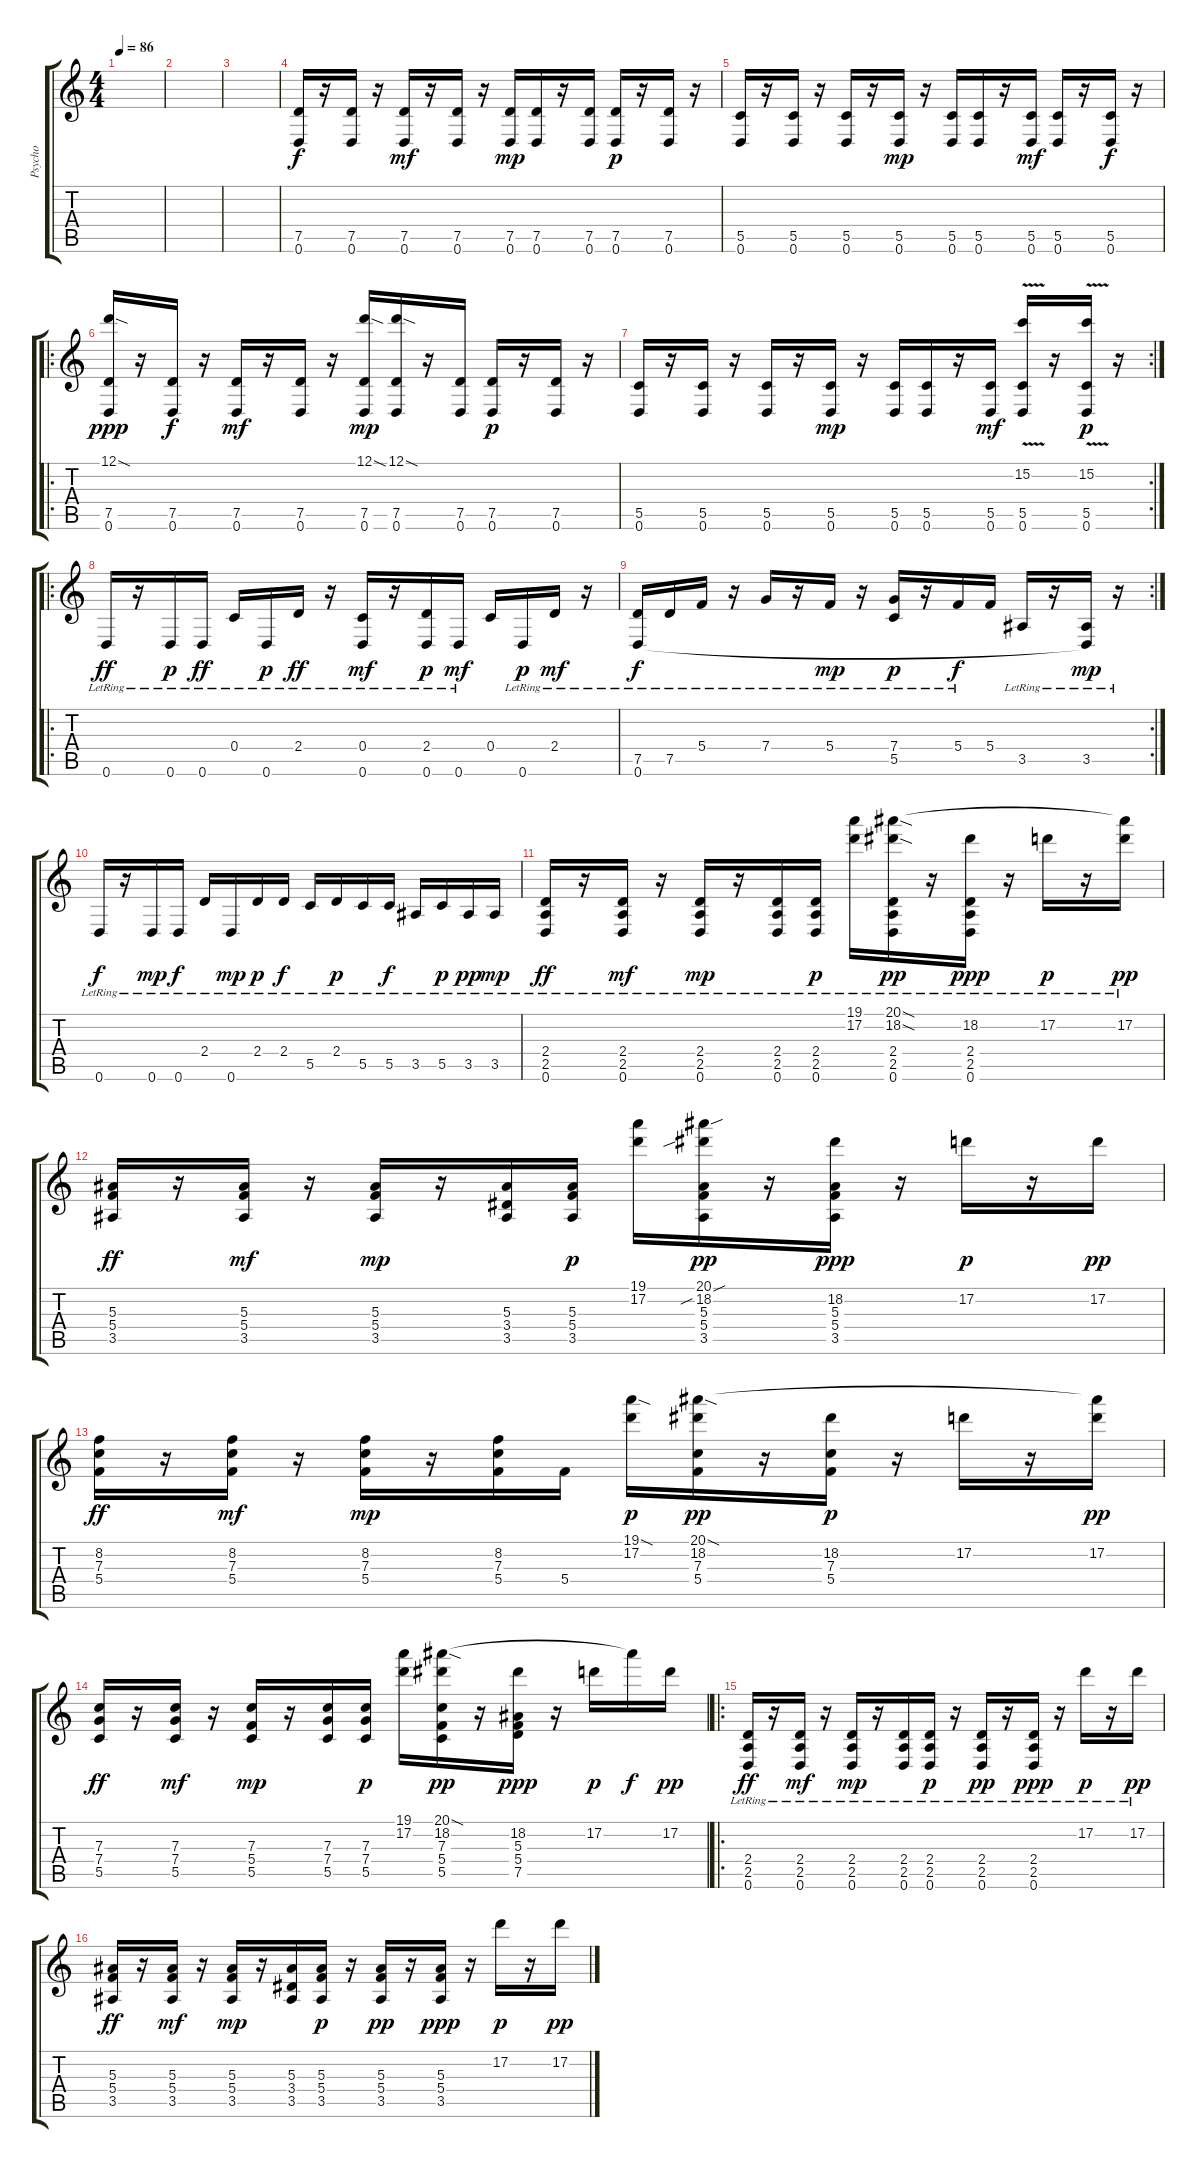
\track ("Psycho" "Psycho") {instrument electricguitarmuted}
\staff {score tabs}
\tuning (D4 A3 F3 C3 G2 D2) {hide}
\ts (4 4)
\tempo 86
\clef g2
\ks c
|
|
|
(7.5 0.6).16{balance 16} r.16 (7.5 0.6).16 r.16 (7.5 0.6).16{dy mf} r.16 (7.5 0.6).16 r.16 (7.5 0.6).16{dy mp} (7.5 0.6).16 r.16 (7.5 0.6).16 (7.5 0.6).16{dy p} r.16 (7.5 0.6).16 r.16 |
(5.5 0.6).16 r.16 (5.5 0.6).16 r.16 (5.5 0.6).16 r.16 (5.5 0.6).16{dy mp} r.16 (5.5 0.6).16 (5.5 0.6).16 r.16 (5.5 0.6).16{dy mf} (5.5 0.6).16 r.16 (5.5 0.6).16{dy f} r.16 |
\ro
(12.1{sod} 7.5 0.6).16{dy ppp balance 16} r.16 (7.5 0.6).16{dy f} r.16 (7.5 0.6).16{dy mf} r.16 (7.5 0.6).16 r.16 (12.1{sod} 7.5 0.6).16{dy mp} (12.1{sod} 7.5 0.6).16 r.16 (7.5 0.6).16 (7.5 0.6).16{dy p} r.16 (7.5 0.6).16 r.16 |
\rc 2
(5.5 0.6).16 r.16 (5.5 0.6).16 r.16 (5.5 0.6).16 r.16 (5.5 0.6).16{dy mp} r.16 (5.5 0.6).16 (5.5 0.6).16 r.16 (5.5 0.6).16{dy mf} (15.2{v} 5.5 0.6).16 r.16 (15.2{v} 5.5 0.6).16{dy p} r.16 |
\ro
0.6{lr}.16{dy ff balance 8} r.16 0.6{lr}.16{dy p} 0.6{lr}.16{dy ff} 0.4{lr}.16 0.6{lr}.16{dy p} 2.4{lr}.16{dy ff} r.16 (0.4{lr} 0.6{lr}).16{dy mf} r.16 (2.4{lr} 0.6{lr}).16{dy p} 0.6{lr}.16{dy mf} 0.4.16 0.6{lr}.16{dy p} 2.4{lr}.16{dy mf} r.16 |
\rc 2
(7.5{lr} 0.6).16{dy f} 7.5{lr}.16 5.4{lr}.16 r.16 7.4{lr}.16 r.16 5.4{lr}.16{dy mp} r.16 (7.4{lr} 5.5{lr}).16{dy p} r.16 5.4{lr}.16{dy f} 5.4.16 3.5{lr}.16 r.16 (3.5{lr} 0.6{t}).16{dy mp} r.16 |
0.6{lr}.16{dy f balance 0} r.16 0.6{lr}.16{dy mp} 0.6{lr}.16{dy f} 2.4{lr}.16{balance 16} 0.6{lr}.16{dy mp} 2.4{lr}.16{dy p} 2.4{lr}.16{dy f} 5.5{lr}.16{balance 0} 2.4{lr}.16{dy p} 5.5{lr}.16 5.5{lr}.16{dy f} 3.5{lr}.16{balance 16} 5.5{lr}.16{dy p} 3.5{lr}.16{dy pp} 3.5{lr}.16{dy mp} |
(2.4{lr} 2.5{lr} 0.6{lr}).16{dy ff balance 0} r.16 (2.4{lr} 2.5{lr} 0.6{lr}).16{dy mf} r.16 (2.4{lr} 2.5{lr} 0.6{lr}).16{dy mp} r.16 (2.4{lr} 2.5{lr} 0.6{lr}).16 (2.4{lr} 2.5{lr} 0.6{lr}).16{dy p} (19.1{lr} 17.2{lr}).16 (20.1{sod} 18.2{sod} 2.4{lr} 2.5{lr} 0.6{lr}).16{dy pp} r.16 (18.2{lr} 2.4{lr} 2.5{lr} 0.6{lr}).16{dy ppp} r.16 17.2{lr}.16{dy p} r.16 (20.1{t} 17.2{lr}).16{dy pp} |
(5.3 5.4 3.5).16{dy ff} r.16 (5.3 5.4 3.5).16{dy mf} r.16 (5.3 5.4 3.5).16{dy mp} r.16 (5.3 3.4 3.5).16 (5.3 5.4 3.5).16{dy p} (19.1 17.2).16 (20.1{sou} 18.2{sib} 5.3 5.4 3.5).16{dy pp} r.16 (18.2 5.3 5.4 3.5).16{dy ppp} r.16 17.2.16{dy p} r.16 17.2.16{dy pp} |
(8.2 7.3 5.4).16{dy ff balance 16} r.16 (8.2 7.3 5.4).16{dy mf} r.16 (8.2 7.3 5.4).16{dy mp} r.16 (8.2 7.3 5.4).16 5.4.16 (19.1{sod} 17.2).16{dy p} (20.1{sod} 18.2 7.3 5.4).16{dy pp} r.16 (18.2 7.3 5.4).16{dy p} r.16 17.2.16 r.16 (20.1{t} 17.2).16{dy pp} |
(7.3 7.4 5.5).16{dy ff} r.16 (7.3 7.4 5.5).16{dy mf} r.16 (7.3 5.4 5.5).16{dy mp} r.16 (7.3 7.4 5.5).16 (7.3 7.4 5.5).16{dy p} (19.1 17.2).16 (20.1{sod} 18.2 7.3 5.4 5.5).16{dy pp} r.16 (18.2 5.3 5.4 7.5).16{dy ppp} r.16 17.2.16{dy p} 20.1{t}.16{dy f} 17.2.16{dy pp} |
\ro
(2.4{lr} 2.5{lr} 0.6{lr}).16{dy ff balance 0} r.16 (2.4{lr} 2.5{lr} 0.6{lr}).16{dy mf} r.16 (2.4{lr} 2.5{lr} 0.6{lr}).16{dy mp} r.16 (2.4{lr} 2.5{lr} 0.6{lr}).16 (2.4{lr} 2.5{lr} 0.6{lr}).16{dy p} r.16 (2.4{lr} 2.5{lr} 0.6{lr}).16{dy pp} r.16 (2.4{lr} 2.5{lr} 0.6{lr}).16{dy ppp} r.16 17.2{lr}.16{dy p} r.16 17.2{lr}.16{dy pp} |
(5.3 5.4 3.5).16{dy ff} r.16 (5.3 5.4 3.5).16{dy mf} r.16 (5.3 5.4 3.5).16{dy mp} r.16 (5.3 3.4 3.5).16 (5.3 5.4 3.5).16{dy p} r.16 (5.3 5.4 3.5).16{dy pp} r.16 (5.3 5.4 3.5).16{dy ppp} r.16 17.2.16{dy p} r.16 17.2.16{dy pp}
